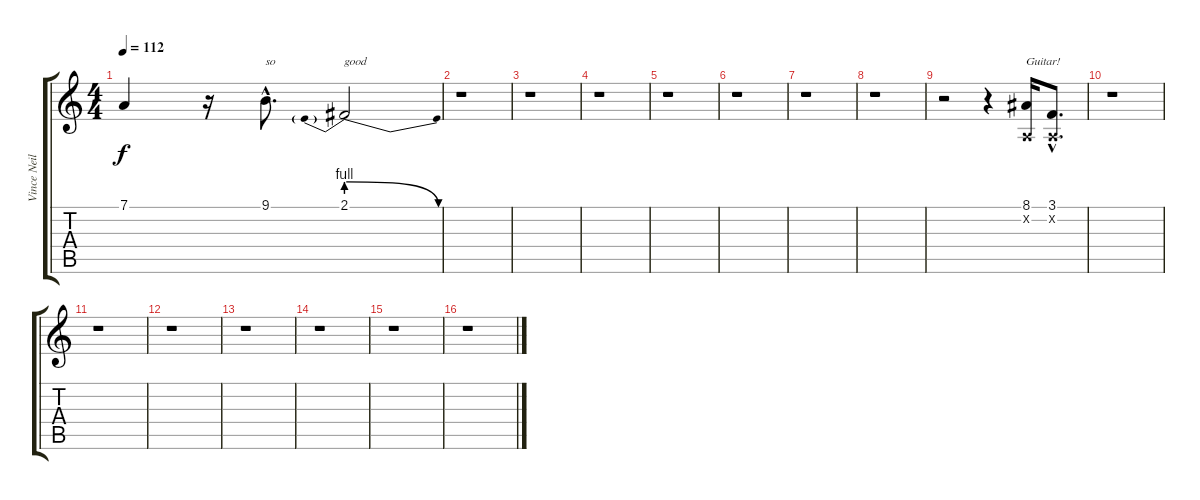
\track ("Vince Neil" "Vince Neil") {instrument harmonica}
\staff {score tabs}
\tuning (D4 A3 F3 C3 G2 D2) {hide}
\ts (4 4)
\tempo 112
\clef g2
\ks c
7.1{t}.4{dy f} r.16 9.1{hac}.8{d txt "so"} 2.1{be (prebendrelease 0 4 60 0)}.2{txt "good"} |
r.1 |
r.1 |
r.1 |
r.1 |
r.1 |
r.1 |
r.1 |
r.2 r.4 (8.1 0.2{x}).16{txt "Guitar!"} (3.1{hac} 0.2{hac x}).8{d} |
r.1 |
r.1 |
r.1 |
r.1 |
r.1 |
r.1 |
r.1
